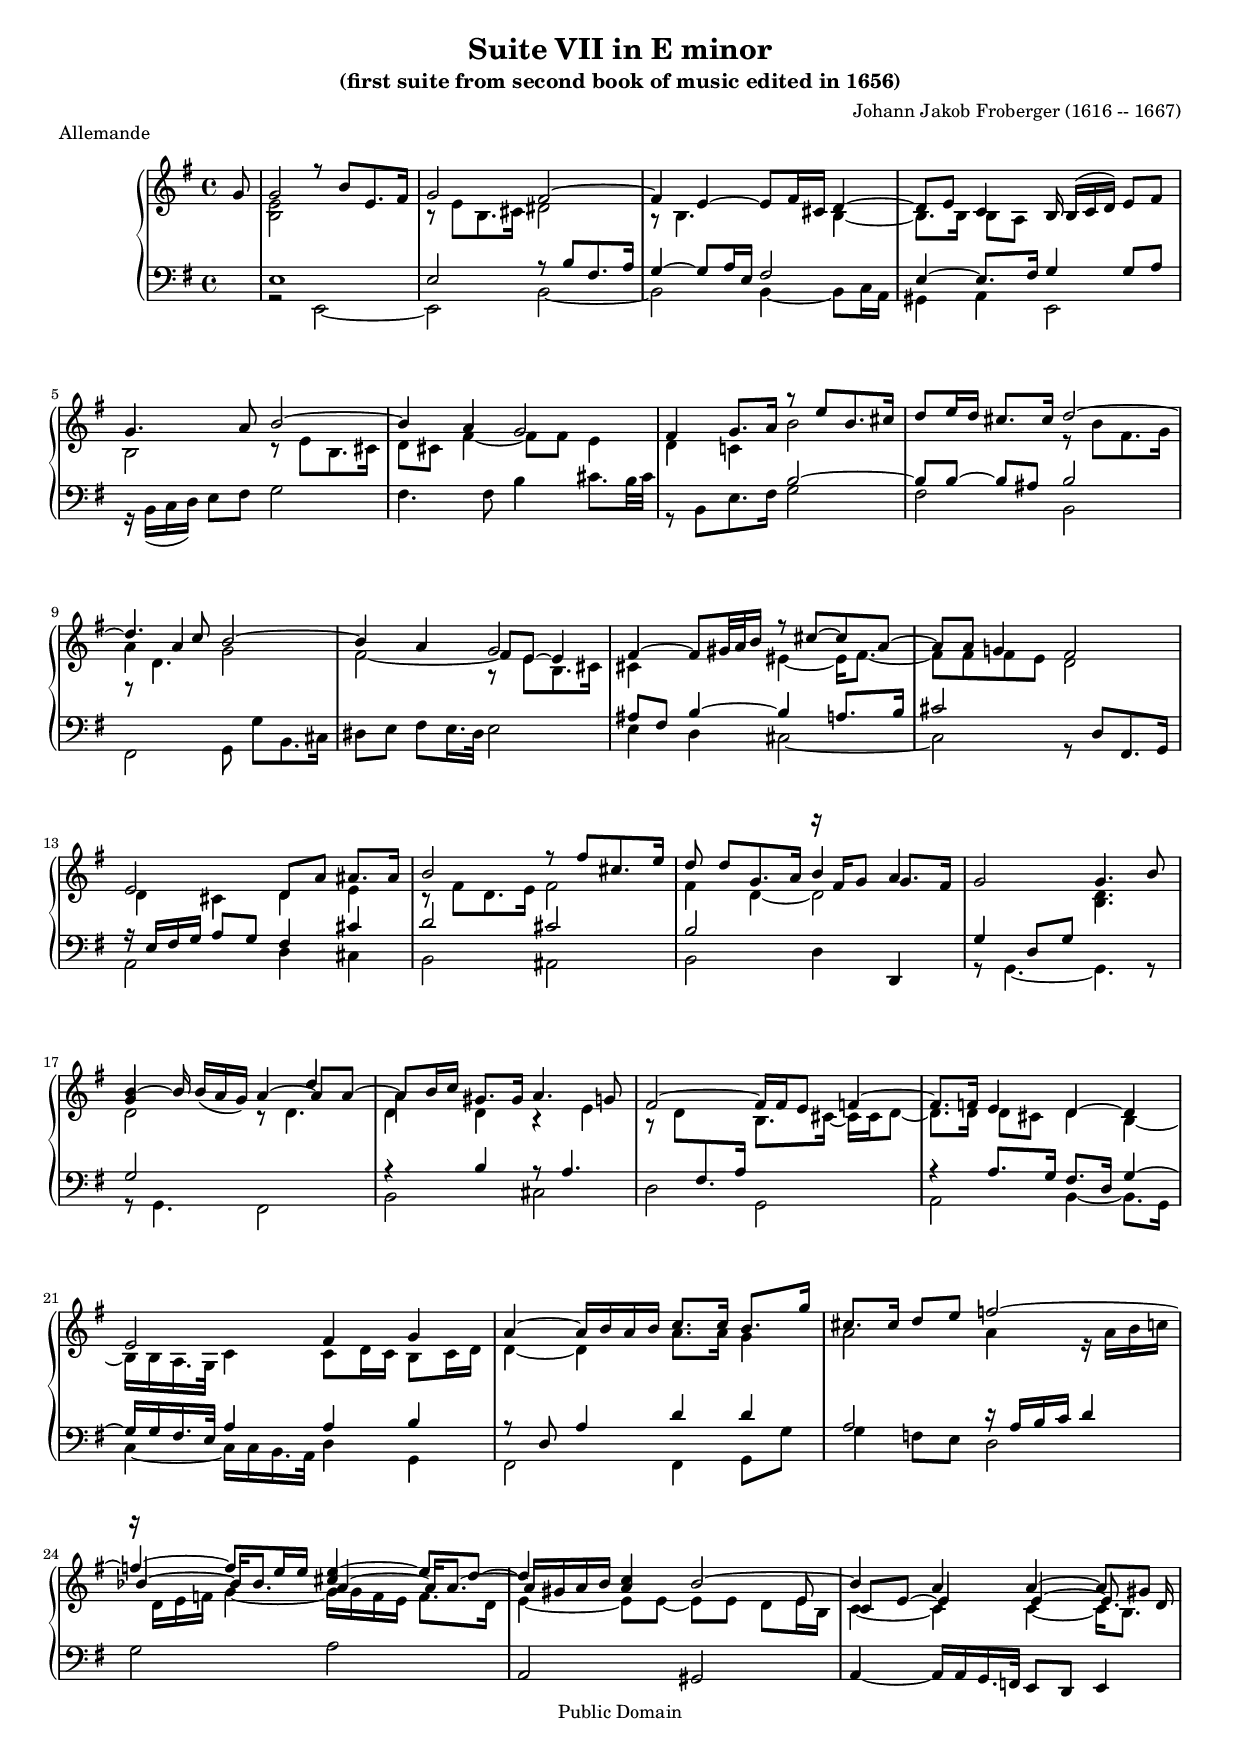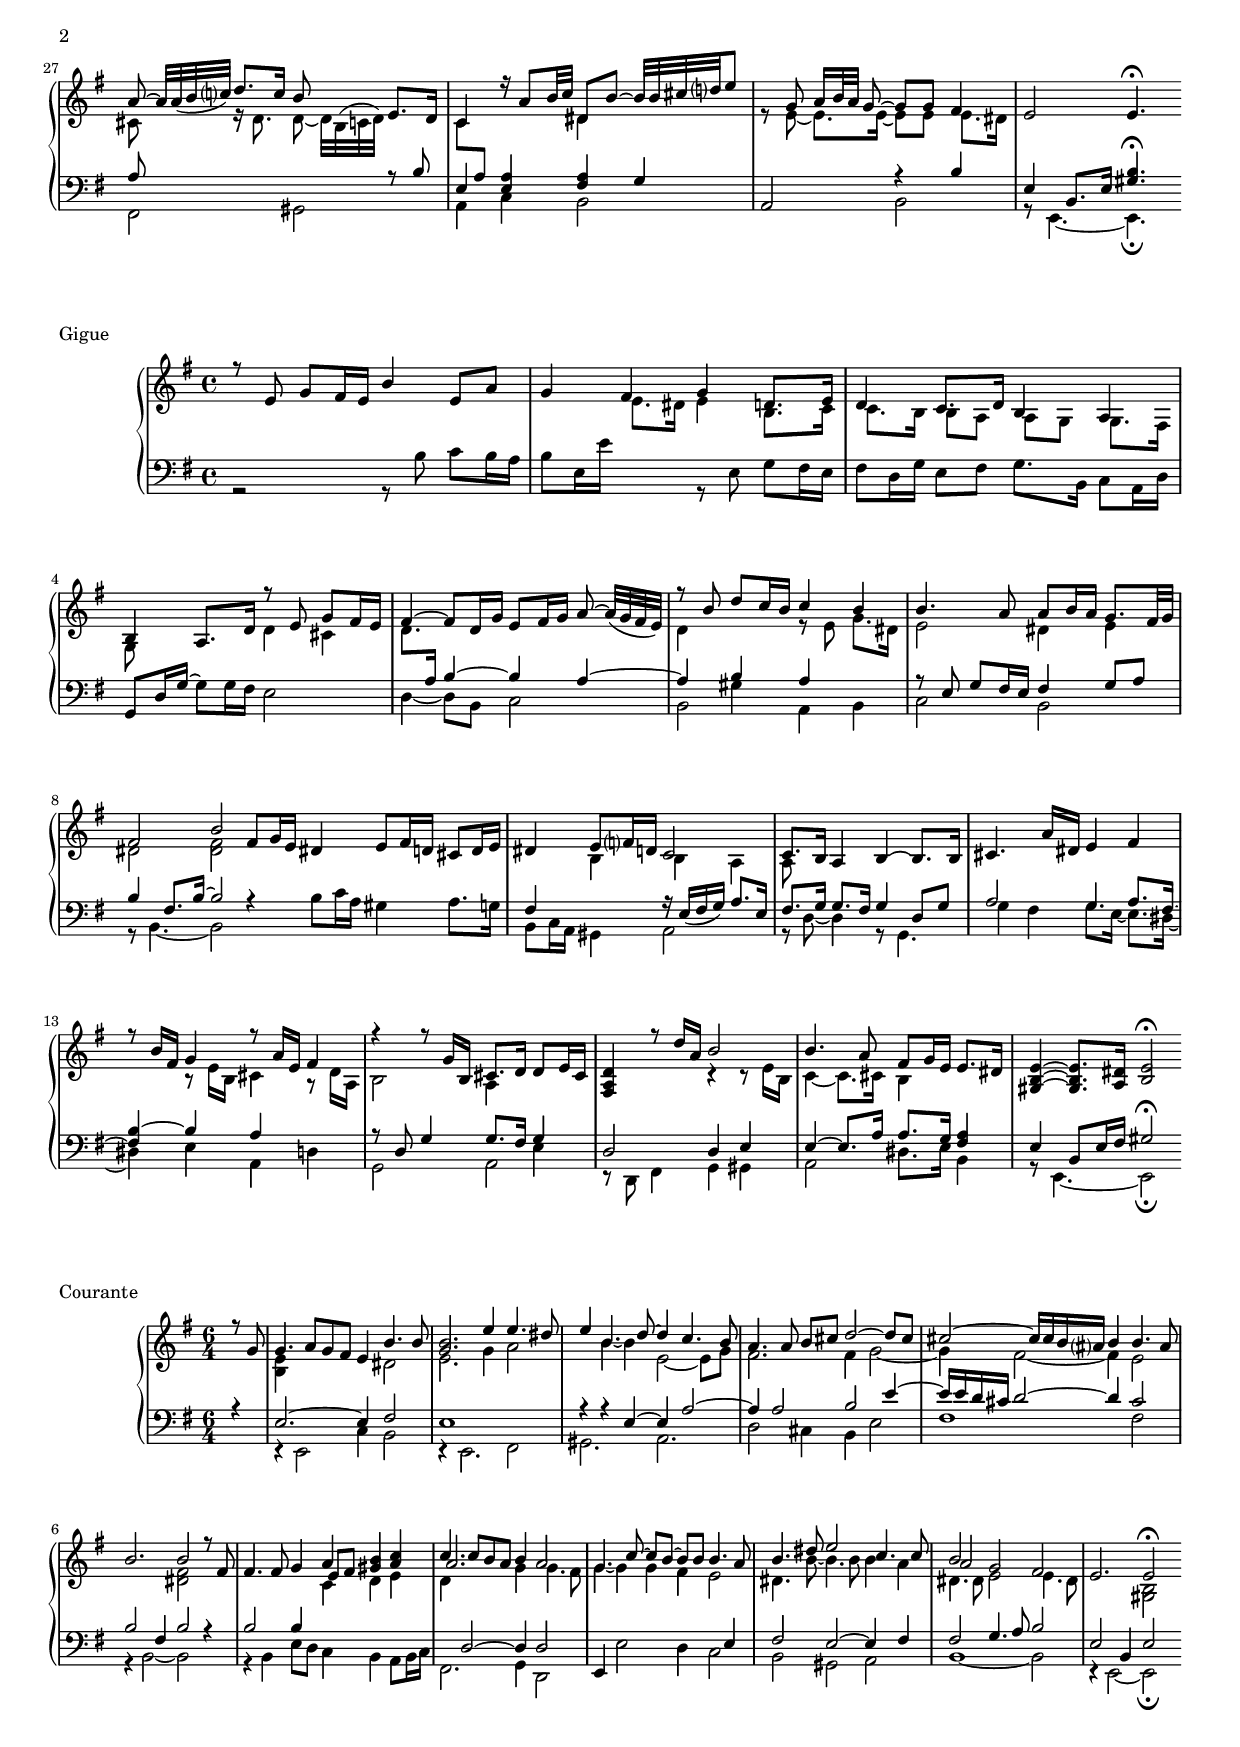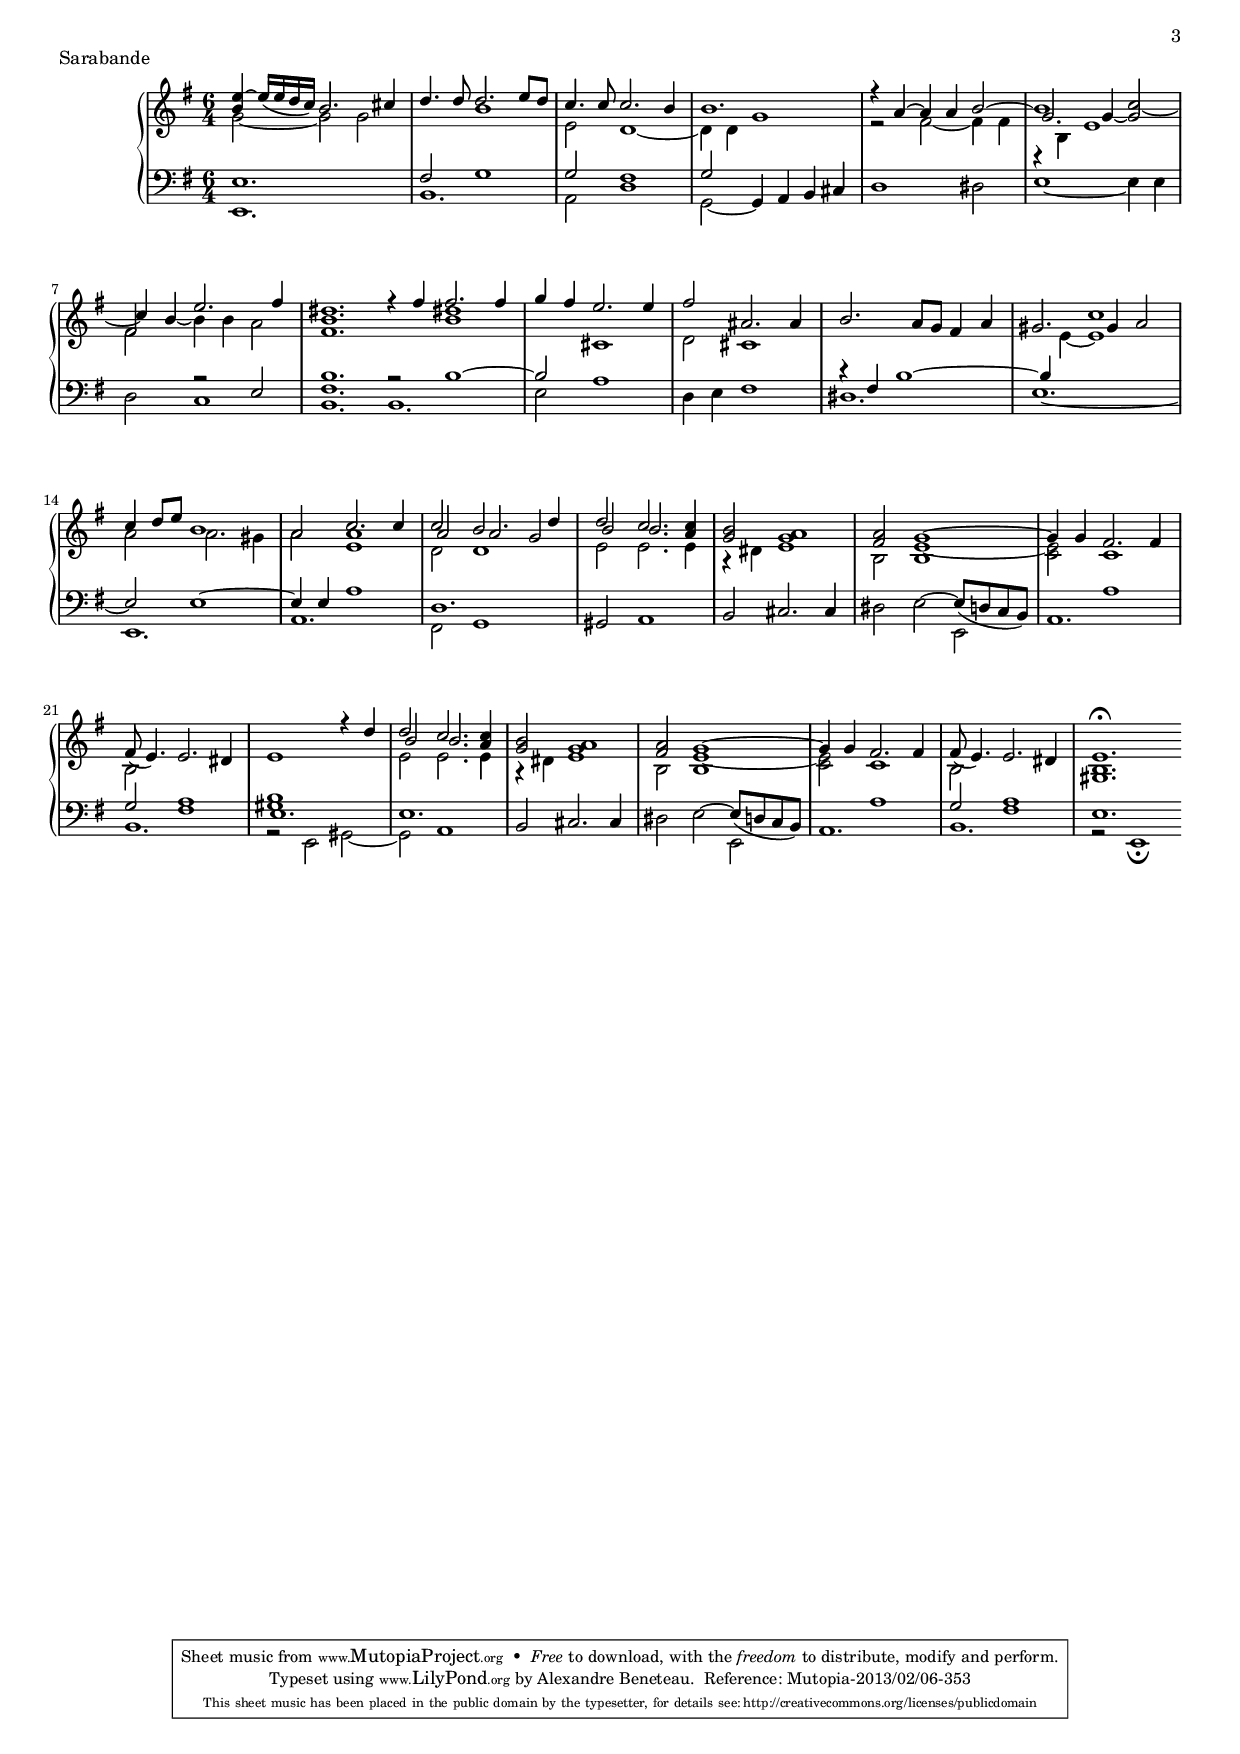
\version "2.16.1"
\include "italiano.ly"
#(set-global-staff-size 16)

% Preambules
\header {
  title = "Suite VII in E minor"
  subtitle = "(first suite from second book of music edited in 1656)"
  composer = "Johann Jakob Froberger (1616 -- 1667)"
  % Mutopia Stuff
  date = "1656"
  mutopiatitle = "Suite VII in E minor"
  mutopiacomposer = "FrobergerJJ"
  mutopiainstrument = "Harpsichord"
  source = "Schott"
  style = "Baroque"
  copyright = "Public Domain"
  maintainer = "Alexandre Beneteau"
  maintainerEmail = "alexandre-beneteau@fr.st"
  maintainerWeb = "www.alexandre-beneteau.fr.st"
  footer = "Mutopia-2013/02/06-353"
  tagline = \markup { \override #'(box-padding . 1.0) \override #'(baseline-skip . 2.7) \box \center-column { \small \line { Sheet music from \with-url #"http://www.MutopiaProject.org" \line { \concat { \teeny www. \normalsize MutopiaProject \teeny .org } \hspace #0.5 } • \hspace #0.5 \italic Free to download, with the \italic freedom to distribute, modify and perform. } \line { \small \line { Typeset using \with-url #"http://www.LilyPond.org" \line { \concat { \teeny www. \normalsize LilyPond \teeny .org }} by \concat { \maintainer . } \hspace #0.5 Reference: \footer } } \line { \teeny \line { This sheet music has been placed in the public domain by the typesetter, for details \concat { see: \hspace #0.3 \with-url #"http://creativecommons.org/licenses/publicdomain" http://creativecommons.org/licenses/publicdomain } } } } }
}

% General macros
Up =  { \stemUp \tieUp }
Down =  { \stemDown \tieDown }
gomd =  { \change Staff = md }
gomg =  { \change Staff = mg }

% Allemande
global =  {
  \time 4/4 \key mi \minor \partial 8
}

sop =  \relative do'' {
  \global
  \voiceOne
  sol8
  sol2 r8 si8[ mi,8. fad16]
  sol2 fad ~
  fad4 mi ~ mi8 fad16 dod re4 ~
  re8 mi do4 si16 si[( do re)] mi8 fad
  sol4. la8 si2 ~
  si4 la sol2
  fad4 sol8. la16 r8 mi'[ si8. dod16]
  re8 mi16 re dod8. dod16 re2 ~
  re4. do8 si2 ~
  \barNumberCheck #10
  si4 la sol2
  fad4 ~ fad8 sold32 la si16 r8 dod ~ dod la ~
  la la sol!4 fad2
  mi re8 la' lad8. lad16
  si2 r8 fad'[ dod8. mi16]
  re8 re[ sol,8. la16] si4 la
  sol2 sol4. \bar ":|:"
  % Second part
  \barNumberCheck #16
  si8
  <<
    { <si sol>4 ~ si16 si_([ la sol)] la4~ \once\shiftOn la8 la ~
      la si16 do sold8. sold16 la4. sol8 }
    \\
    { s4 s2 \once\stemUp re'4
      la s2.}
  >>
  fad2 ~ fad16 fad mi8 fa4 ~
  fa8. fa16 mi4 re ~ re
  mi2 fad4 sol
  la ~ la16 si la si do8. do16 si8. sol'16
  dod,8. dod16 re8 mi fa2 ~
  fa4 ~ fa8 mi16 mi <dod mi>4 ~ mi8 re ~
  re4 <la do> si2 ~
  si4 la la ~ la8 sold
  la8 ~ la32[ la_( si do?)] re8. do16 si8 s mi,8. re16
  do4 r16 la'8 si32 do red,8 si' ~ si32 si dod re? mi8
  s sol, la16[ si32 la] sol8 ~ sol sol fad4
  mi2 mi4.\fermata s8
  \bar ":|"
}

alt =  \relative do' {
  \global
  \voiceTwo
  s8
  <si mi>2 s
  r8 mi8[ si8. dod16] red2
  r8 si4. s4 si ~
  si8. si16 si8 la s2
  si2 r8 mi[ si8. dod16]
  re8 dod fad4 ~ fad8 fad mi4
  re do! si'2
  s2 r8 si8[ fad8. sol16]
  \barNumberCheck #9
  <<
    {\once\stemDown la4 la s2
     s2 la,8\rest mi'_[ si8. dod16]}
    \\
    {r8 re4. sol2
     fad2~ \stemUp\once\shiftOn fad8 mi^~ mi4 \stemNeutral }
  >>
  dod4 s mid ~ mid16 fad8. ~
  fad8 fad fad mi re2
  re4 dod re mi
  \barNumberCheck #14
  r8 fad[ re8. mi16] fad2
  << { s2 \once\shiftOn r16 fad sol8 \once\shiftOn sol8. fad16 }
     \\
     { fad4 re ~ re2 }
   >>
  s2 <si re>4.
  % Second part
  s8
  re2 r8 re4.
  \once\shiftOn re4 re r mi
  r8 re8[ \gomg \stemNeutral fad,8. la16] \gomd \stemDown si8. dod16 ~ dod dod re8 ~
  re8. re16 re8 dod re4 si ~
  si16 si la16. sol32 do4 do8 re16 do si8 do16 re
  re4 ~ re la'8. la16 sol4
  la2 la4 r16 la si do
  \Up \shiftOn sib4 ~ sib16 sib8. la4 ~ la16 la8. ~
  la16 sold la si s4 s4. mi,8
  do mi ~ mi4 mi ~ \autoBeamOff mi8. re16
  \autoBeamOn \Down dod8 s8 r16 re8. re8 ~ re32[ si^( do re)] s4
  do8 \gomg \stemNeutral la \gomd \stemDown s4 red s
  r8 mi ~ mi8. mi16 ~ mi8 mi mi8. red16
  s2
}

ten =  \relative do {
  \global
  \voiceOne
  s8
  mi1
  mi2 r8 si'8[ fad8. la16]
  sol4 ~ sol8 la16 mi fad2
  mi4 ~ mi8. fad16 sol4 sol8 la
  s1*2
  s2 si~
  si8[ si~] si[ lad] si2
  s1*2
  lad8 fad si4 ~ si la8. si16
  dod2 s
  r16 mi,16 fad sol la8 sol fad4 dod'
  re2 dod
  si s
  sol4 re8 sol s2
  sol s
  r4 si r8 la4.
  s1
  r4 la8. sol16 fad8. re16 sol4 ~
  sol16 sol fad16. mi32 la4 la si
  r8 re,8 la'4 re re
  la2 r16 la si do re4
  \gomd
  \Down r16 re mi fa sol4 ~ sol16 sol fa mi fa8. re16
  mi4 ~ mi8 mi ~ mi mi re mi16 si
  do4 ~ do do ~ do16 si8.
  \gomg
  \Up la8 s8 s4 s r8 si
  mi,4 <mi la> <fad la> sol
  s2 r4 si
  mi, si8. mi16 <sold si>4.\fermata s8
}

bas =  \relative do, {
  \global
  \voiceTwo
  s8
  r2 mi ~
  mi si' ~
  si si4 ~ si8 do16 la
  sold4 la mi2
  r16 si'[( do re]) mi8 fad sol2
  fad4. fad8 si4 dod8. si32 dod
  r8 si,8[ mi8. fad16] sol2
  fad2 si,
  fad sol8 sol'[si,8. dod16]
  red8 mi fad mi16. red32 mi2
  mi4 re dod2 ~
  dod r8 \stemNeutral re[ fad,8. sol16]
  \stemDown la2 re4 dod
  si2 lad si re4 \stemNeutral re, \stemDown
  r8 sol4. ~ sol
  % Second part
  r8
  r sol4. fad2
  si dod
  re sol,
  la si4 ~ si8. sol16
  do4 ~ do16 do si16. la32 re4 sol,
  fad2 fad4 sol8 sol'
  sol4 fa8 mi re2
  \stemNeutral sol la
  la, sold
  la4 ~ la16 la sol16. fa32 mi8 re mi4
  \stemDown fad2 sold
  la4 do si2
  \stemNeutral la \stemDown si
  r8 mi,4. ~ mi_\fermata s8
}

md =  { \simultaneous { \alt \sop } }
mg =  { \simultaneous { \bas \ten } }

\score {
  \new PianoStaff <<
    \context Staff = "md" { \md }
    \context Staff = "mg" { \clef bass \mg }
  >>
  \header { piece = "Allemande" }
  \layout { }

  \midi {
    \tempo 4 = 60
  }
}


global =  {
  \time 4/4 \key mi \minor
}

% Gigue
sop =  \relative do' {
  \global
  \voiceOne
  r8 mi sol fad16 mi si'4 mi,8 la
  sol4 fad sol re8. mi16
  re4 do8. re16 si4 la
  si la8. re16 r8 mi sol fad16 mi
  fad4 ~ fad8 re16 sol mi8 fad16 sol la8 ~ la32_([ sol fad mi])
  r8 si'8 re do16 si do4 si
  si4. la8 la si16 la sol8. fad32 sol fad2 si
  \bar ":|:"
  % Second part
  fad8 sol16 mi red4 mi8 fad16 re dod8 re16 mi
  red4 mi8 fa?16 re do2
  do8. si16 la4 si ~ si8. si16
  dod4. la'16 red, mi4 fad
  r8 si16 fad sol4 r8 la16 mi fad4
  r r8 sol16 si, dod8. re16 re8 mi16 dod
  \barNumberCheck #15
  <fad, la re>4 r8 re''16 la si2 % FIXME : chord accros the two staves (fad la on left and re on right)
  si4. la8 fad sol16 mi mi8. red16
  <sold, si mi>4 ~ <sold si mi>8. <la red>16 <si mi>2\fermata
  \bar ":|"
}

alt =  \relative do' {
  \global
  \voiceTwo
  s1
  s4 mi8. red16 mi4 si8. do16
  do8. si16 si8 la la sol sol8. fad16
  sol8 s s4 re' dod
  re8. \gomg \stemNeutral la16 \gomd \stemDown s2.
  re4 s r8 mi sol8. red16
  mi2 red4 mi
  red2 <red fad>
  % Second part
  s1
  s4 si si la
  la8 s s2.
  s1
  s4 r8 mi'16 si dod4 r8 re16 la
  si2 la4 s4
  s2 r4 r8 mi'16 si
  do4 ~ do8. dod16 si4 s
  s1
}

ten =  \relative do' {
  \global
  \voiceOne
  s1*4
  s4 si4 ~ si la ~
  la << si \\ sold >> la s
  r8 mi sol fad16 mi fad4 sol8 la
  si4 fad8. si16 ~ si2
  % Second part
  r4 \stemNeutral si8 do16 la sold4 la8. sol16
  \Up fad4 s4 r16 mi16_( fad sol) la8. mi16
  fad8. sol16 sol8. fad16 sol4 re8 sol
  \barNumberCheck #12
  la2 sol4 la8. fad16 ~
  <fad si>4 ~ si la s
  r8 re, sol4 sol8. fad16 << sol4 \\ mi >>
  re2 re4 mi
  mi4 ~ mi8. la16 la8. sol16 <fad la>4
  mi si8 mi16 fad sold2\fermata
}

bas =  \relative do' {
  \global
  \voiceTwo
  r2 r8 si do si16 la
  si8 mi,16 mi' s4 r8 mi, sol fad16 mi
  fad8 re16 sol mi8 fad sol8. si,16 do8 la16 re
  \stemUp sol,8 re'16 sol^~ \stemDown sol8 sol16 fad mi2
  re4~ re8 si do2
  si la4 si
  do2 si
  r8 si4. ~ si2
  % Second part
  s1
  si8 do16 la sold4 la2
  r8 re ~ re4 r8 sol,4.
  sol'4 fad sol8. mi16 ~ mi8. red16 ~
  red4 mi la, re
  sol,2 la
  r8 re,8 fad4 sol sold
  la2 red8. mi16 si4
  r8 mi,4. ~ mi2_\fermata
}

md =  { \simultaneous { \alt \sop } }
mg =  {
  \mergeDifferentlyDottedOn
  \simultaneous { \bas \ten }
}

\score {
  \context PianoStaff <<
    \context Staff = "md" { \md }
    \context Staff = "mg" { \clef bass \mg }
  >>
  \header { piece = "Gigue" }
  \layout { }

  \midi {
    \tempo 4 = 69
  }
}

% Courante
global =  {
  \time 6/4 \key mi \minor \partial 4
}

sop =  \relative do'' {
  \global
  \voiceOne
  r8 sol8
  sol4. la8[ sol fad] mi4 si'4. si8
  <sol si>2. mi'4 mi4. red8
  mi4 si4. re8 ~ re4 do4. si8
  la4. la8 si[ dod] re2 ~ re8 dod
  dod2 ~ dod16 dod si lad? si4 si4. lad8
  si2. si2
  \bar ":|:"
  % Second part
  r8 fad8
  fad4. fad8 sol4 la <sold si> <la do>
  do4. do8[ si la] si4 la2
  sol4. do8~ do[ si~] si si si4. la8
  si4. red8 mi2 do4. do8
  si2 sol fad
  mi2. mi2\fermata s4
  \bar ":|"
}

alt =  \relative do' {
  \global
  \voiceTwo
  s4
  <si mi>4 s2. red2 |
  mi2. sol4 la2
  s4 si ~ si mi,2 ~ mi8 sol
  fad2. fad4 sol2 ~
  sol4 fad2 ~ fad4 mi2
  s2. <red fad>2
  % Second part
  s4
  s2. \shiftOn \stemUp mi8 fad s2
  la2. \stemDown sol4 sol4. fad8
  sol4 ~ sol sol fad mi2
  red4. si'8 ~ si4. si8 si4 la
    <<
    {\shiftOn la2 s1}
    \\
    {red,4. red8 mi2 mi4. red8}
    >>
  s2. <sold, si>2 s4
}

ten =  \relative do {
  \global
  \voiceOne
  r4
  mi2. ~ mi4 fad2
  mi1 s2
  r4 r mi ~ mi la2 ~
  la4 la2 si mi4 ~
  mi16 mi re dod re2 ~ re4 dod2
  si fad4 si2
  % Second part
  r4
  si2  si4 \gomd \stemDown do re mi
  re \gomg \stemUp re,2 ~ re4 re2
  s1 s4 mi4
  fad2 mi ~ mi4 fad
  fad2 sol4. la8 si2
  mi,2 si4 mi2 s4
}

bas =  \relative do {
  \global
  \voiceTwo
  s4
  r mi,2 do'4 si2
  r4 mi,2. fad2
  sold2. la
  re2 dod4 si mi2
  fad1 fad2
  r4 si,2 ~ si
  % Second part
  s4
  r4 si4 mi8 re do4 si la8 si16 do
  fad,2. sol4 re2
  \stemNeutral mi4 mi'2 re4 \stemDown do2
  si sold la
  si1 ~ si2
  r4 mi,2 ~ mi_\fermata s4
}

md =  {
  % merge quarter head of quarter dotted and non-dotted
  % (more readable in this piece....)
  \mergeDifferentlyDottedOn
  \simultaneous { \alt \sop } }
mg =  { \simultaneous { \bas \ten } }

\score {
  \new PianoStaff <<
    \context Staff = "md" { \md }
    \context Staff = "mg" { \clef bass \mg }
  >>
  \header { piece = "Courante" }
  \layout { }

  \midi {
    \tempo 4 = 80
  }
}

% Sarabande

global =  {
  \time 6/4 \key mi \minor
}

sop =  \relative do'' {
  \global
  \voiceOne
  <si mi>4 ~ mi16_( mi re do) si2. dod4
  re4. re8 re2. mi8 re
  do4. do8 do2. si4
  << { si1. } \\ { s2 sol1 } >>
  fa'4\rest la,4 ~ la la si2 ~
  si1 s2
  fad2 mi'2. fad4
  <fad, si red>1.
  \bar ":|:"
  % Second part
  r4 fad' fad2. fad4
  sol fad mi2. mi4
  fad2 lad,2. lad4
  si2. la8 sol fad4 la
  sold2. sold4 la2
  do4 re8 mi si1
  la2 do2. do4
    <<
    { do2 si2. re4 re2 do2. } \\
    { \stemUp \shiftOn la2 la sol si si2. }
    >>
    <la do>4
  <sol si>2 <mi sol la>1
  <fad la>2 sol1~ | sol4 sol fad2. fad4 |
  fad8_( mi4.) mi2. red4
  mi1 r4 re'
    << { re2 do 2. } \\ { \stemUp \shiftOn si2 si2. } >> <la do>4
  <sol si>2 <mi sol la>1
  <fad la>2  sol1~ | sol4 sol fad2. fad4
  fad8_( mi4.) mi2. red4
  <sold, si mi>1.\fermata
  \bar ":|"
}

alt =  \relative do'' {
  \global
  \voiceTwo
  sol2 ~ sol sol
  s2 si1
  mi,2 re1 ~
  re4 re s1
  mi2\rest fad ~ fad4 fad
  \stemUp \shiftOn sol2. sol4 ~ <sol do>2 ~
  do4 si ~ \stemDown \shiftOff si4 si la2
  s1.
  % Second part
  s2 <si red>1
  s2 dod,1
  re2 dod1
  s1.
  s4 mi ~ <mi do'>1
  la2 la2. sold4
  la2 <mi la>1
  re2 re1
  mi2 mi2. mi4
  r red s1
  si2 <si mi~>1
  <mi do>2 do1
  si2 s1
  \gomg <sold si>1 s2 \gomd
  mi'2 mi2. mi4
  r red s1
  si2 <si mi~>1
  <mi do>2 do1 si2 s1
  s1.
}

ten =  \relative do {
  \global
  \voiceOne
  mi1.
  fad2 sol1
  sol2 fad1
  sol2 s1
  s1.
  r4 \gomd \stemDown si4 mi1
  fad2 \gomg \stemUp r mi,
  s1.
  % Second part
  r2 si'1 ~
  si2 la1
  s1.
    <<
    { r4 fad4 si1 ~
    \once\shiftOn si4 s s1
    s2 }
    \\
    { \stemUp s1.
    mi,1. ~
    mi2 }
    >>
  mi1 ~
  mi4 mi la1
  re,1.
  \stemNeutral sold,2 la1
  si2 dod2. dod4
  red2 mi ~
  \stemUp mi8_([ re do si)]
  s2 la'1
  sol2 <fad la>1
  mi1.
  mi
  \stemNeutral si2 dod2. dod4
  red2 mi ~
  \stemUp mi8_([ re do si)]
  s2 la'1
  sol2 <fad la>1
  mi1.
}

bas =  \relative do {
  \global
  \voiceTwo
  mi,1. si' la2 re1
  sol,2 ~ \stemNeutral sol4 la si dod
  re1 red2
  mi1 ~ \stemDown mi4 mi
  re2 do1
  <si fad' si>1.
  % Second part
  si
  mi2 s1
  re4 mi fad1
  red1.
  s
  mi, la fad2 sol1
  s1.*2
  s1 mi2
  la1. si
  r2 mi, sold ~
  sold la1
  s1.
  s1 mi2
  la1. si
  r2 mi,1_\fermata
}

md =  { \simultaneous { \alt \sop } }
mg =  { \simultaneous { \bas \ten } }

\score {
  \new PianoStaff <<
  \context Staff = "md" { \md }
  \context Staff = "mg" { \clef bass \mg }
  >>
  \header { piece = "Sarabande" }
  \layout { }

  \midi {
    \tempo 4 = 88
    }
}
